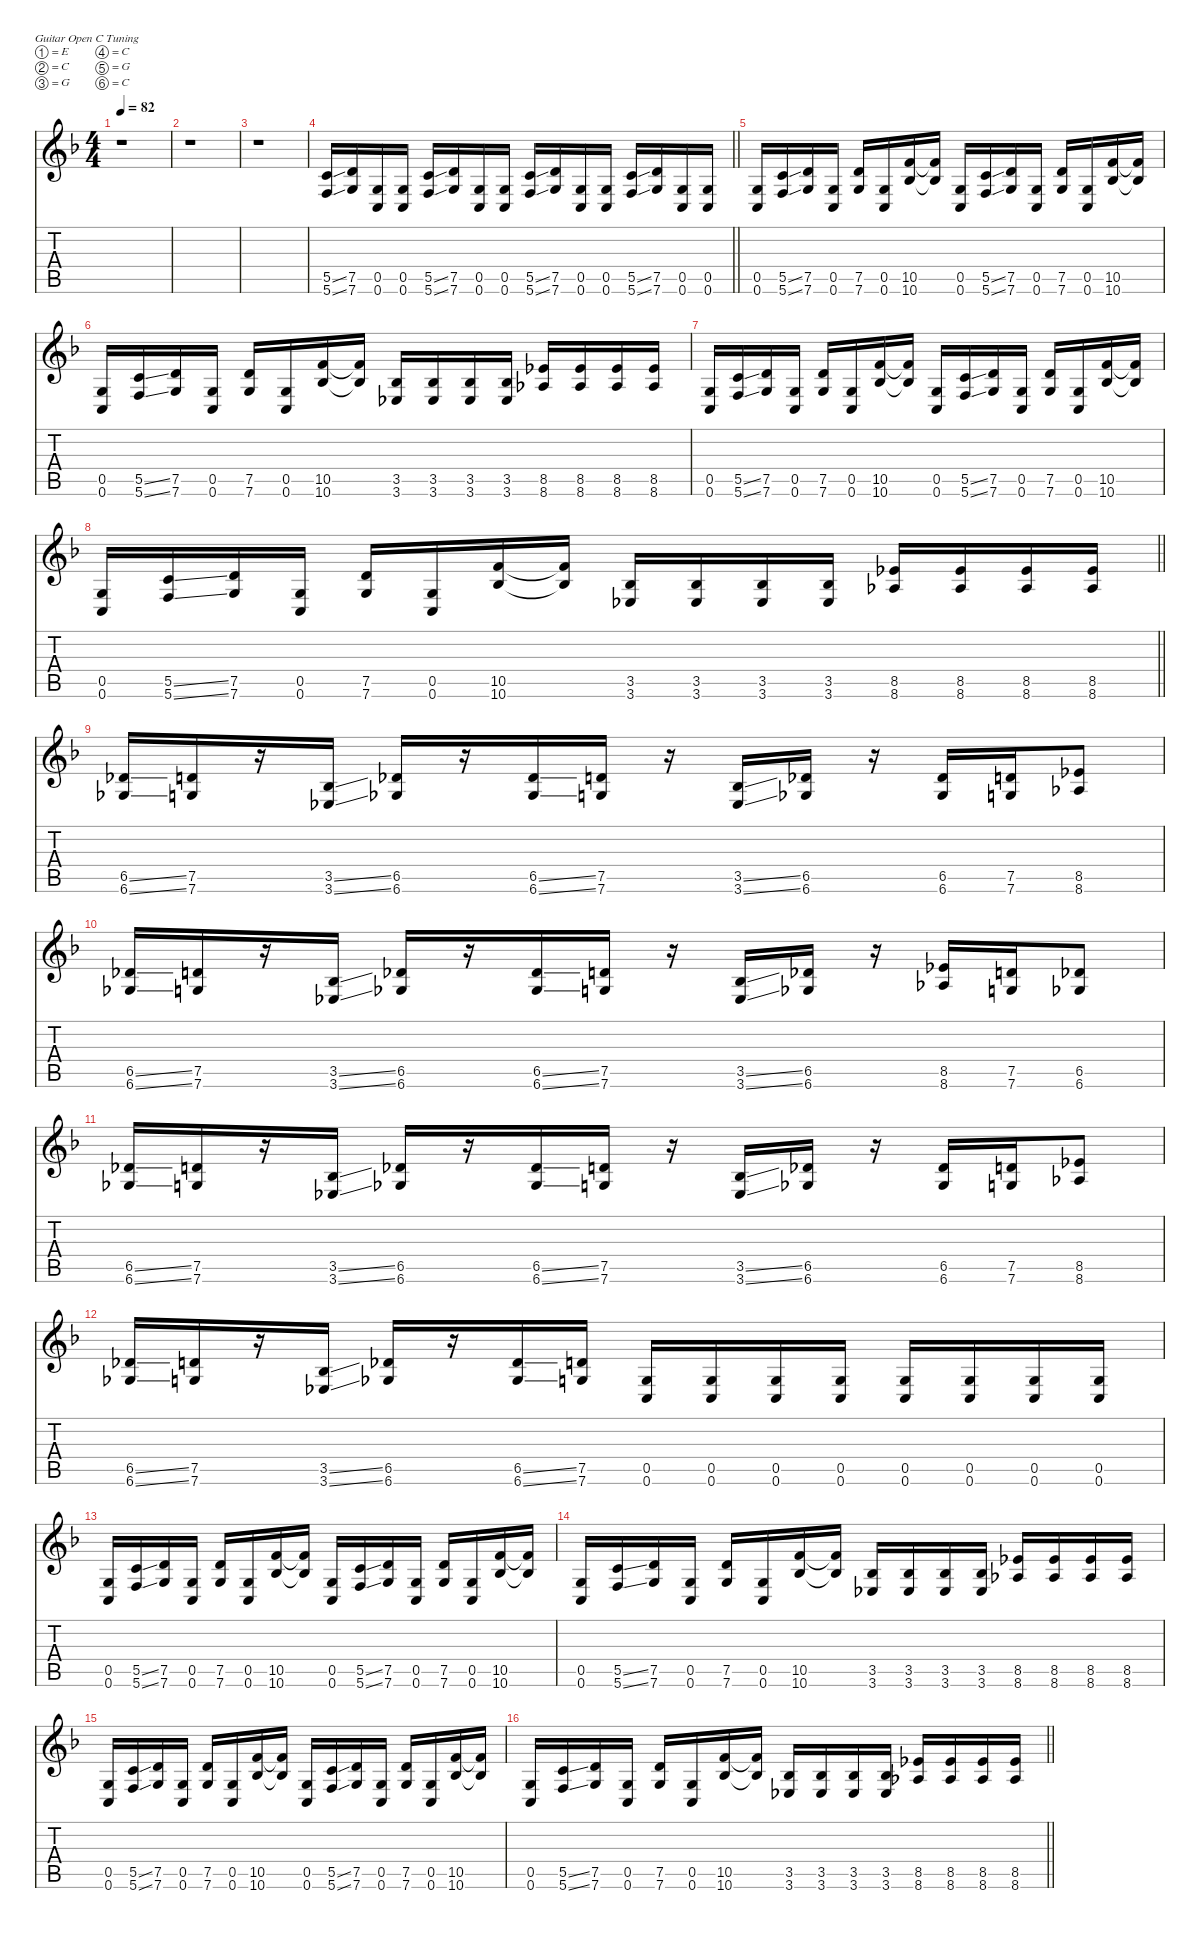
\defaultSystemsLayout 4
\hideDynamics
\bracketExtendMode nobrackets
\singleTrackTrackNamePolicy hidden
\multiTrackTrackNamePolicy hidden
\firstSystemTrackNameMode fullname
\firstSystemTrackNameOrientation horizontal
\otherSystemsTrackNameOrientation horizontal
\track ("Guitar 1" "dist.guit.") {defaultSystemsLayout 4 instrument distortionguitar}
\staff {score tabs}
\tuning (E4 C4 G3 C3 G2 C2)
\ts (4 4)
\beaming (8 2 2 2 2)
\tempo 82
\clef g2
\ks dminor
r.1{dy f instrument distortionguitar beam Down} |
r.1{beam Down} |
r.1{beam Down} |
\barLineRight lightlight
(5.5{ss acc forcenatural} 5.6{ss acc forcenatural}).16{beam Up} (7.5{acc forcenatural} 7.6{acc forcenatural}).16{beam Up} (0.5{acc forcenatural} 0.6{acc forcenatural}).16{beam Up} (0.5{acc forcenatural} 0.6{acc forcenatural}).16{beam Up} (5.5{ss acc forcenatural} 5.6{ss acc forcenatural}).16{beam Up} (7.5{acc forcenatural} 7.6{acc forcenatural}).16{beam Up} (0.5{acc forcenatural} 0.6{acc forcenatural}).16{beam Up} (0.5{acc forcenatural} 0.6{acc forcenatural}).16{beam Up} (5.5{ss acc forcenatural} 5.6{ss acc forcenatural}).16{beam Up} (7.5{acc forcenatural} 7.6{acc forcenatural}).16{beam Up} (0.5{acc forcenatural} 0.6{acc forcenatural}).16{beam Up} (0.5{acc forcenatural} 0.6{acc forcenatural}).16{beam Up} (5.5{ss acc forcenatural} 5.6{ss acc forcenatural}).16{beam Up} (7.5{acc forcenatural} 7.6{acc forcenatural}).16{beam Up} (0.5{acc forcenatural} 0.6{acc forcenatural}).16{beam Up} (0.5{acc forcenatural} 0.6{acc forcenatural}).16{beam Up} |
(0.5{acc forcenatural} 0.6{acc forcenatural}).16{beam Up} (5.5{ss acc forcenatural} 5.6{ss acc forcenatural}).16{beam Up} (7.5{acc forcenatural} 7.6{acc forcenatural}).16{beam Up} (0.5{acc forcenatural} 0.6{acc forcenatural}).16{beam Up} (7.5{acc forcenatural} 7.6{acc forcenatural}).16{beam Up} (0.5{acc forcenatural} 0.6{acc forcenatural}).16{beam Up} (10.5{acc forcenatural} 10.6{acc b}).16{beam Up} (10.5{t acc forcenatural} 10.6{t acc b}).16{beam Up} (0.5{acc forcenatural} 0.6{acc forcenatural}).16{beam Up} (5.5{ss acc forcenatural} 5.6{ss acc forcenatural}).16{beam Up} (7.5{acc forcenatural} 7.6{acc forcenatural}).16{beam Up} (0.5{acc forcenatural} 0.6{acc forcenatural}).16{beam Up} (7.5{acc forcenatural} 7.6{acc forcenatural}).16{beam Up} (0.5{acc forcenatural} 0.6{acc forcenatural}).16{beam Up} (10.5{acc forcenatural} 10.6{acc b}).16{beam Up} (10.5{t acc forcenatural} 10.6{t acc b}).16{beam Up} |
(0.5{acc forcenatural} 0.6{acc forcenatural}).16{beam Up} (5.5{ss acc forcenatural} 5.6{ss acc forcenatural}).16{beam Up} (7.5{acc forcenatural} 7.6{acc forcenatural}).16{beam Up} (0.5{acc forcenatural} 0.6{acc forcenatural}).16{beam Up} (7.5{acc forcenatural} 7.6{acc forcenatural}).16{beam Up} (0.5{acc forcenatural} 0.6{acc forcenatural}).16{beam Up} (10.5{acc forcenatural} 10.6{acc b}).16{beam Up} (10.5{t acc forcenatural} 10.6{t acc b}).16{beam Up} (3.5{acc b} 3.6{acc b}).16{beam Up} (3.5{acc b} 3.6{acc b}).16{beam Up} (3.5{acc b} 3.6{acc b}).16{beam Up} (3.5{acc b} 3.6{acc b}).16{beam Up} (8.5{acc b} 8.6{acc b}).16{beam Up} (8.5{acc b} 8.6{acc b}).16{beam Up} (8.5{acc b} 8.6{acc b}).16{beam Up} (8.5{acc b} 8.6{acc b}).16{beam Up} |
(0.5{acc forcenatural} 0.6{acc forcenatural}).16{beam Up} (5.5{ss acc forcenatural} 5.6{ss acc forcenatural}).16{beam Up} (7.5{acc forcenatural} 7.6{acc forcenatural}).16{beam Up} (0.5{acc forcenatural} 0.6{acc forcenatural}).16{beam Up} (7.5{acc forcenatural} 7.6{acc forcenatural}).16{beam Up} (0.5{acc forcenatural} 0.6{acc forcenatural}).16{beam Up} (10.5{acc forcenatural} 10.6{acc b}).16{beam Up} (10.5{t acc forcenatural} 10.6{t acc b}).16{beam Up} (0.5{acc forcenatural} 0.6{acc forcenatural}).16{beam Up} (5.5{ss acc forcenatural} 5.6{ss acc forcenatural}).16{beam Up} (7.5{acc forcenatural} 7.6{acc forcenatural}).16{beam Up} (0.5{acc forcenatural} 0.6{acc forcenatural}).16{beam Up} (7.5{acc forcenatural} 7.6{acc forcenatural}).16{beam Up} (0.5{acc forcenatural} 0.6{acc forcenatural}).16{beam Up} (10.5{acc forcenatural} 10.6{acc b}).16{beam Up} (10.5{t acc forcenatural} 10.6{t acc b}).16{beam Up} |
\barLineRight lightlight
(0.5{acc forcenatural} 0.6{acc forcenatural}).16{beam Up} (5.5{ss acc forcenatural} 5.6{ss acc forcenatural}).16{beam Up} (7.5{acc forcenatural} 7.6{acc forcenatural}).16{beam Up} (0.5{acc forcenatural} 0.6{acc forcenatural}).16{beam Up} (7.5{acc forcenatural} 7.6{acc forcenatural}).16{beam Up} (0.5{acc forcenatural} 0.6{acc forcenatural}).16{beam Up} (10.5{acc forcenatural} 10.6{acc b}).16{beam Up} (10.5{t acc forcenatural} 10.6{t acc b}).16{beam Up} (3.5{acc b} 3.6{acc b}).16{beam Up} (3.5{acc b} 3.6{acc b}).16{beam Up} (3.5{acc b} 3.6{acc b}).16{beam Up} (3.5{acc b} 3.6{acc b}).16{beam Up} (8.5{acc b} 8.6{acc b}).16{beam Up} (8.5{acc b} 8.6{acc b}).16{beam Up} (8.5{acc b} 8.6{acc b}).16{beam Up} (8.5{acc b} 8.6{acc b}).16{beam Up} |
(6.5{ss acc b} 6.6{ss acc b}).16{beam Up} (7.5{acc forcenatural} 7.6{acc forcenatural}).16{beam Up} r.16{beam Up} (3.5{ss acc b} 3.6{ss acc b}).16{beam Up} (6.5{acc b} 6.6{acc b}).16{beam Up} r.16{beam Up} (6.5{ss acc b} 6.6{ss acc b}).16{beam Up} (7.5{acc forcenatural} 7.6{acc forcenatural}).16{beam Up} r.16{beam Up} (3.5{ss acc b} 3.6{ss acc b}).16{beam Up} (6.5{acc b} 6.6{acc b}).16{beam Up} r.16{beam Up} (6.5{acc b} 6.6{acc b}).16{beam Up} (7.5{acc forcenatural} 7.6{acc forcenatural}).16{beam Up} (8.5{acc b} 8.6{acc b}).8{beam Up} |
(6.5{ss acc b} 6.6{ss acc b}).16{beam Up} (7.5{acc forcenatural} 7.6{acc forcenatural}).16{beam Up} r.16{beam Up} (3.5{ss acc b} 3.6{ss acc b}).16{beam Up} (6.5{acc b} 6.6{acc b}).16{beam Up} r.16{beam Up} (6.5{ss acc b} 6.6{ss acc b}).16{beam Up} (7.5{acc forcenatural} 7.6{acc forcenatural}).16{beam Up} r.16{beam Up} (3.5{ss acc b} 3.6{ss acc b}).16{beam Up} (6.5{acc b} 6.6{acc b}).16{beam Up} r.16{beam Up} (8.5{acc b} 8.6{acc b}).16{beam Up} (7.5{acc forcenatural} 7.6{acc forcenatural}).16{beam Up} (6.5{acc b} 6.6{acc b}).8{beam Up} |
(6.5{ss acc b} 6.6{ss acc b}).16{beam Up} (7.5{acc forcenatural} 7.6{acc forcenatural}).16{beam Up} r.16{beam Up} (3.5{ss acc b} 3.6{ss acc b}).16{beam Up} (6.5{acc b} 6.6{acc b}).16{beam Up} r.16{beam Up} (6.5{ss acc b} 6.6{ss acc b}).16{beam Up} (7.5{acc forcenatural} 7.6{acc forcenatural}).16{beam Up} r.16{beam Up} (3.5{ss acc b} 3.6{ss acc b}).16{beam Up} (6.5{acc b} 6.6{acc b}).16{beam Up} r.16{beam Up} (6.5{acc b} 6.6{acc b}).16{beam Up} (7.5{acc forcenatural} 7.6{acc forcenatural}).16{beam Up} (8.5{acc b} 8.6{acc b}).8{beam Up} |
(6.5{ss acc b} 6.6{ss acc b}).16{beam Up} (7.5{acc forcenatural} 7.6{acc forcenatural}).16{beam Up} r.16{beam Up} (3.5{ss acc b} 3.6{ss acc b}).16{beam Up} (6.5{acc b} 6.6{acc b}).16{beam Up} r.16{beam Up} (6.5{ss acc b} 6.6{ss acc b}).16{beam Up} (7.5{acc forcenatural} 7.6{acc forcenatural}).16{beam Up} (0.5{acc forcenatural} 0.6{acc forcenatural}).16{beam Up} (0.5{acc forcenatural} 0.6{acc forcenatural}).16{beam Up} (0.5{acc forcenatural} 0.6{acc forcenatural}).16{beam Up} (0.5{acc forcenatural} 0.6{acc forcenatural}).16{beam Up} (0.5{acc forcenatural} 0.6{acc forcenatural}).16{beam Up} (0.5{acc forcenatural} 0.6{acc forcenatural}).16{beam Up} (0.5{acc forcenatural} 0.6{acc forcenatural}).16{beam Up} (0.5{acc forcenatural} 0.6{acc forcenatural}).16{beam Up} |
(0.5{acc forcenatural} 0.6{acc forcenatural}).16{beam Up} (5.5{ss acc forcenatural} 5.6{ss acc forcenatural}).16{beam Up} (7.5{acc forcenatural} 7.6{acc forcenatural}).16{beam Up} (0.5{acc forcenatural} 0.6{acc forcenatural}).16{beam Up} (7.5{acc forcenatural} 7.6{acc forcenatural}).16{beam Up} (0.5{acc forcenatural} 0.6{acc forcenatural}).16{beam Up} (10.5{acc forcenatural} 10.6{acc b}).16{beam Up} (10.5{t acc forcenatural} 10.6{t acc b}).16{beam Up} (0.5{acc forcenatural} 0.6{acc forcenatural}).16{beam Up} (5.5{ss acc forcenatural} 5.6{ss acc forcenatural}).16{beam Up} (7.5{acc forcenatural} 7.6{acc forcenatural}).16{beam Up} (0.5{acc forcenatural} 0.6{acc forcenatural}).16{beam Up} (7.5{acc forcenatural} 7.6{acc forcenatural}).16{beam Up} (0.5{acc forcenatural} 0.6{acc forcenatural}).16{beam Up} (10.5{acc forcenatural} 10.6{acc b}).16{beam Up} (10.5{t acc forcenatural} 10.6{t acc b}).16{beam Up} |
(0.5{acc forcenatural} 0.6{acc forcenatural}).16{beam Up} (5.5{ss acc forcenatural} 5.6{ss acc forcenatural}).16{beam Up} (7.5{acc forcenatural} 7.6{acc forcenatural}).16{beam Up} (0.5{acc forcenatural} 0.6{acc forcenatural}).16{beam Up} (7.5{acc forcenatural} 7.6{acc forcenatural}).16{beam Up} (0.5{acc forcenatural} 0.6{acc forcenatural}).16{beam Up} (10.5{acc forcenatural} 10.6{acc b}).16{beam Up} (10.5{t acc forcenatural} 10.6{t acc b}).16{beam Up} (3.5{acc b} 3.6{acc b}).16{beam Up} (3.5{acc b} 3.6{acc b}).16{beam Up} (3.5{acc b} 3.6{acc b}).16{beam Up} (3.5{acc b} 3.6{acc b}).16{beam Up} (8.5{acc b} 8.6{acc b}).16{beam Up} (8.5{acc b} 8.6{acc b}).16{beam Up} (8.5{acc b} 8.6{acc b}).16{beam Up} (8.5{acc b} 8.6{acc b}).16{beam Up} |
(0.5{acc forcenatural} 0.6{acc forcenatural}).16{beam Up} (5.5{ss acc forcenatural} 5.6{ss acc forcenatural}).16{beam Up} (7.5{acc forcenatural} 7.6{acc forcenatural}).16{beam Up} (0.5{acc forcenatural} 0.6{acc forcenatural}).16{beam Up} (7.5{acc forcenatural} 7.6{acc forcenatural}).16{beam Up} (0.5{acc forcenatural} 0.6{acc forcenatural}).16{beam Up} (10.5{acc forcenatural} 10.6{acc b}).16{beam Up} (10.5{t acc forcenatural} 10.6{t acc b}).16{beam Up} (0.5{acc forcenatural} 0.6{acc forcenatural}).16{beam Up} (5.5{ss acc forcenatural} 5.6{ss acc forcenatural}).16{beam Up} (7.5{acc forcenatural} 7.6{acc forcenatural}).16{beam Up} (0.5{acc forcenatural} 0.6{acc forcenatural}).16{beam Up} (7.5{acc forcenatural} 7.6{acc forcenatural}).16{beam Up} (0.5{acc forcenatural} 0.6{acc forcenatural}).16{beam Up} (10.5{acc forcenatural} 10.6{acc b}).16{beam Up} (10.5{t acc forcenatural} 10.6{t acc b}).16{beam Up} |
\barLineRight lightlight
(0.5{acc forcenatural} 0.6{acc forcenatural}).16{beam Up} (5.5{ss acc forcenatural} 5.6{ss acc forcenatural}).16{beam Up} (7.5{acc forcenatural} 7.6{acc forcenatural}).16{beam Up} (0.5{acc forcenatural} 0.6{acc forcenatural}).16{beam Up} (7.5{acc forcenatural} 7.6{acc forcenatural}).16{beam Up} (0.5{acc forcenatural} 0.6{acc forcenatural}).16{beam Up} (10.5{acc forcenatural} 10.6{acc b}).16{beam Up} (10.5{t acc forcenatural} 10.6{t acc b}).16{beam Up} (3.5{acc b} 3.6{acc b}).16{beam Up} (3.5{acc b} 3.6{acc b}).16{beam Up} (3.5{acc b} 3.6{acc b}).16{beam Up} (3.5{acc b} 3.6{acc b}).16{beam Up} (8.5{acc b} 8.6{acc b}).16{beam Up} (8.5{acc b} 8.6{acc b}).16{beam Up} (8.5{acc b} 8.6{acc b}).16{beam Up} (8.5{acc b} 8.6{acc b}).16{beam Up}
